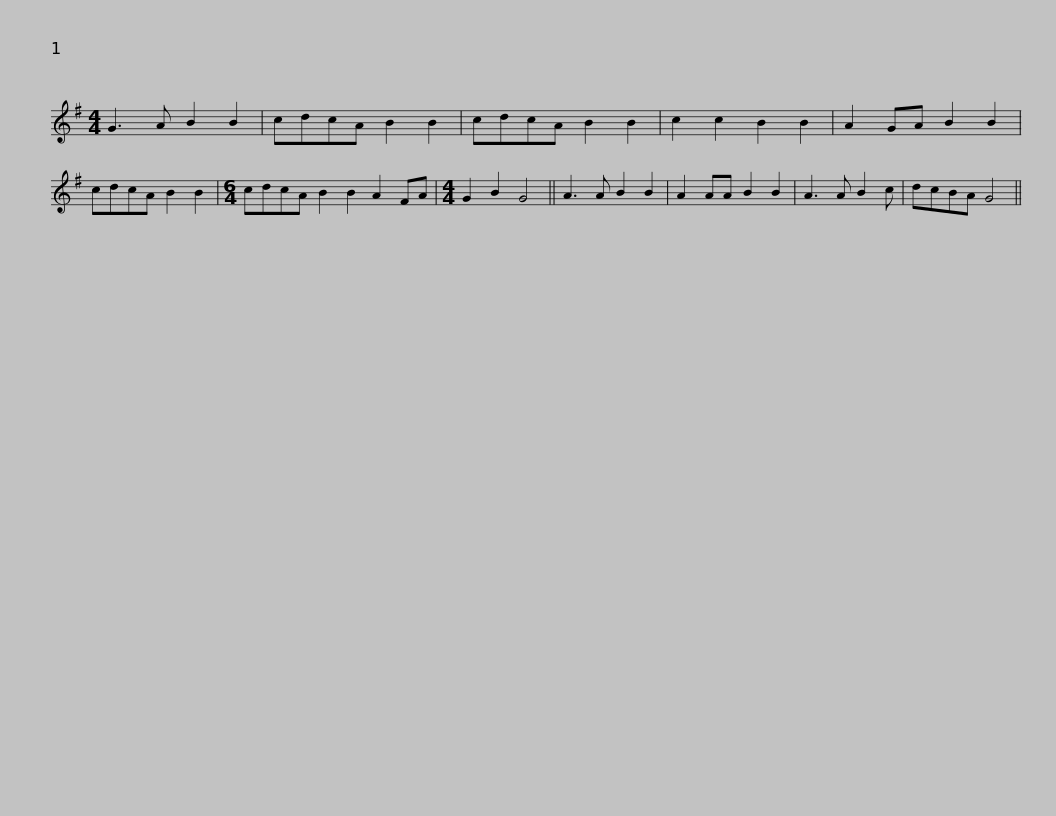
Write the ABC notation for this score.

X:1
L:1/8
M:4/4
I:linebreak $
K:G
V:1 treble
V:1
 G3 A B2 B2 | cdcA B2 B2 | cdcA B2 B2 | c2 c2 B2 B2 | A2 GA B2 B2 | %5
 cdcA B2 B2 |$[M:6/4] cdcA B2 B2 A2 FA |[M:4/4] G2 B2 G4 || A3 A B2 B2 | A2 AA B2 B2 | %10
 A3 A B2 c | dcBA G4 || %12
